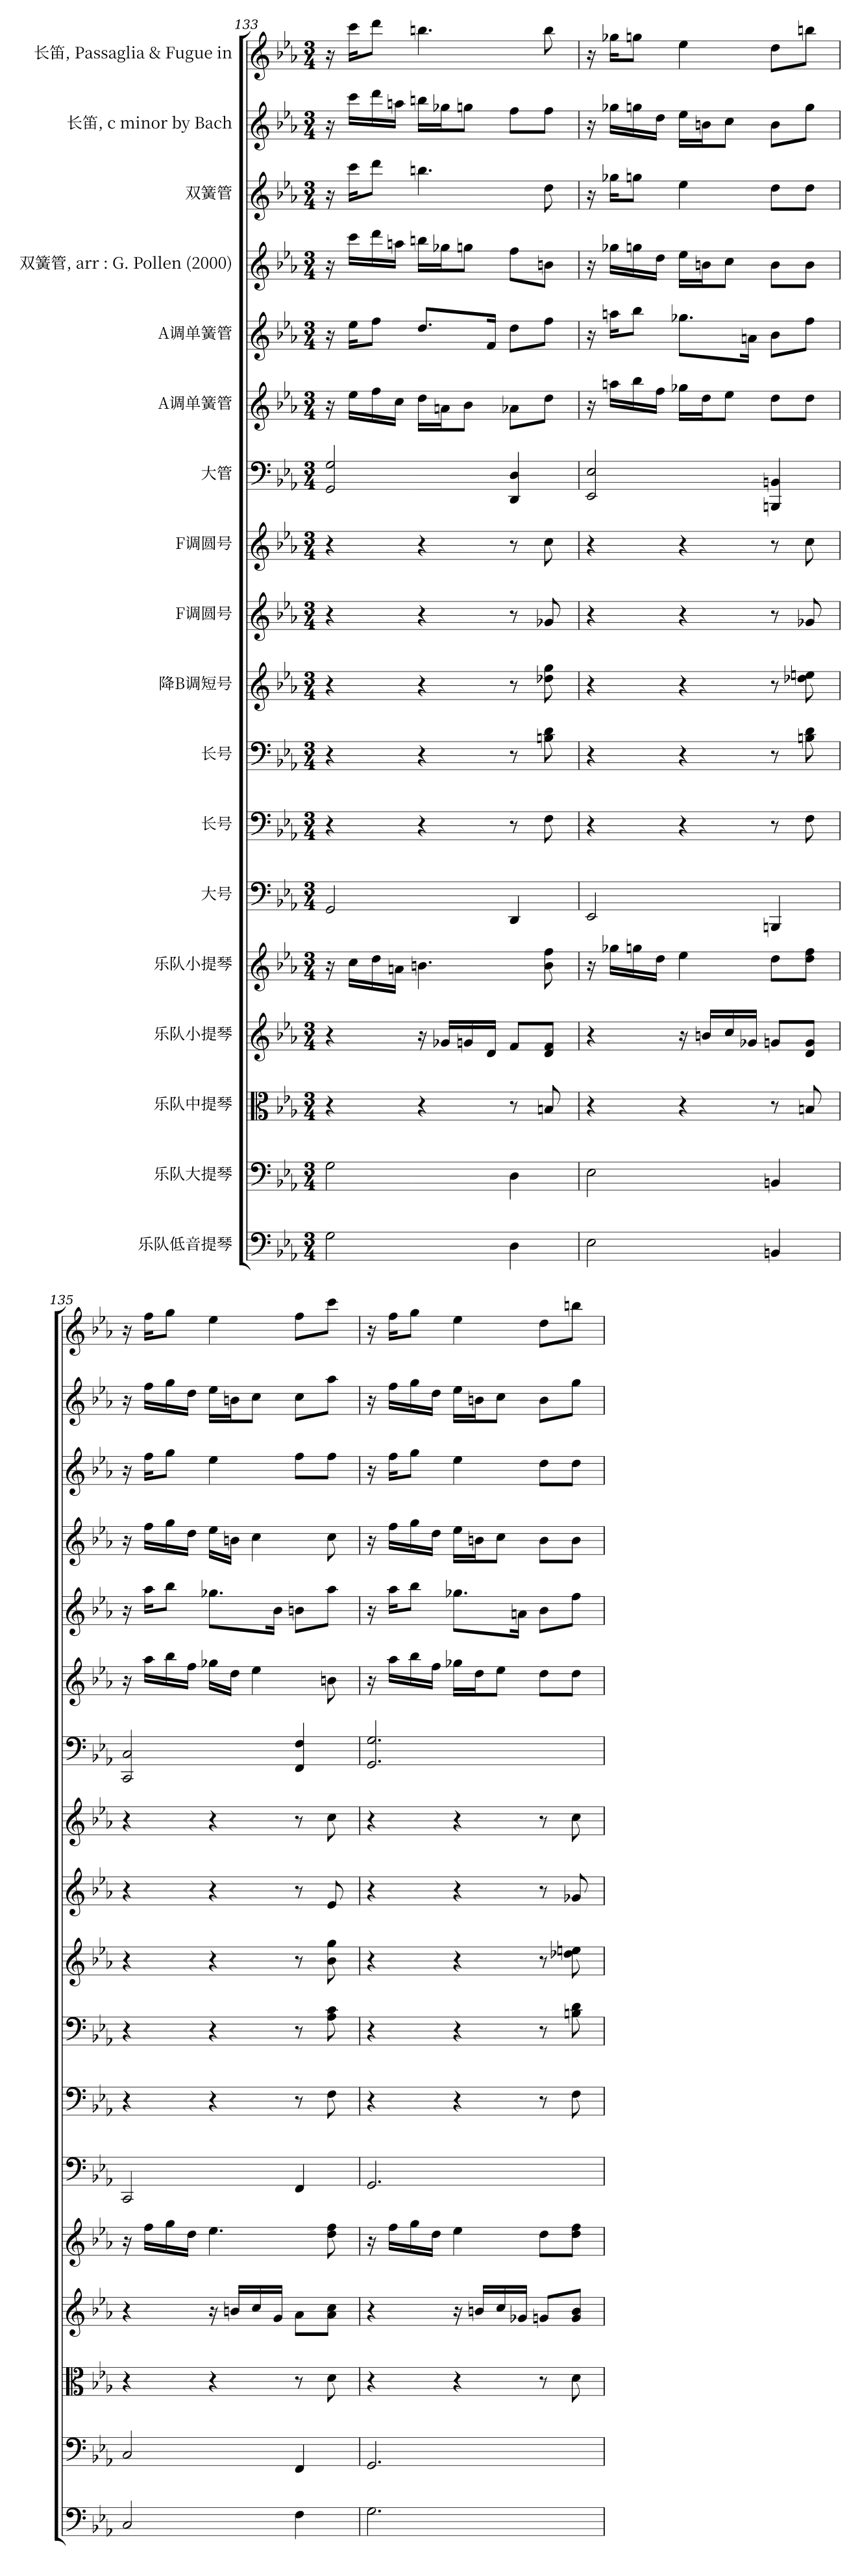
**kern	**kern	**kern	**kern	**kern	**kern	**kern	**kern	**kern	**kern	**kern	**kern	**kern	**kern	**kern	**kern	**kern	**kern
*part18	*part17	*part16	*part15	*part14	*part13	*part12	*part11	*part10	*part9	*part8	*part7	*part6	*part5	*part4	*part3	*part2	*part1
*staff18	*staff17	*staff16	*staff15	*staff14	*staff13	*staff12	*staff11	*staff10	*staff9	*staff8	*staff7	*staff6	*staff5	*staff4	*staff3	*staff2	*staff1
*I"乐队低音提琴	*I"乐队大提琴	*I"乐队中提琴	*I"乐队小提琴	*I"乐队小提琴	*I"大号	*I"长号	*I"长号	*I"降B调短号	*I"F调圆号	*I"F调圆号	*I"大管	*I"A调单簧管	*I"A调单簧管	*I"双簧管, arr :  G. Pollen (2000)	*I"双簧管	*I"长笛, c minor by Bach	*I"长笛, Passaglia &amp; Fugue in
*clefF4	*clefF4	*clefC3	*clefG2	*clefG2	*clefF4	*clefF4	*clefF4	*clefG2	*clefG2	*clefG2	*clefF4	*clefG2	*clefG2	*clefG2	*clefG2	*clefG2	*clefG2
*ITrd7c12	*	*	*	*	*	*	*	*ITrd1c2	*ITrd4c7	*ITrd4c7	*	*ITrd2c3	*ITrd2c3	*	*	*	*
*k[b-e-a-]	*k[b-e-a-]	*k[b-e-a-]	*k[b-e-a-]	*k[b-e-a-]	*k[b-e-a-]	*k[b-e-a-]	*k[b-e-a-]	*k[b-e-a-d-g-]	*k[b-e-a-d-]	*k[b-e-a-d-]	*k[b-e-a-]	*k[]	*k[]	*k[b-e-a-]	*k[b-e-a-]	*k[b-e-a-]	*k[b-e-a-]
*M3/4	*M3/4	*M3/4	*M3/4	*M3/4	*M3/4	*M3/4	*M3/4	*M3/4	*M3/4	*M3/4	*M3/4	*M3/4	*M3/4	*M3/4	*M3/4	*M3/4	*M3/4
=133	=133	=133	=133	=133	=133	=133	=133	=133	=133	=133	=133	=133	=133	=133	=133	=133	=133
2GG\	2G\	4r	4r	16r	2GG/	4r	4r	4r	4r	4r	2GG/ 2G/	16r	16r	16r	16r	16r	16r
.	.	.	.	16cc\LL	.	.	.	.	.	.	.	16cc\LL	16cc\KL	16ccc\LL	16ccc\KL	16ccc\LL	16ccc\KL
.	.	.	.	16dd\	.	.	.	.	.	.	.	16dd\	8dd\J	16ddd\	8ddd\J	16ddd\	8ddd\J
.	.	.	.	16an\JJ	.	.	.	.	.	.	.	16a\JJ	.	16aan\JJ	.	16aan\JJ	.
.	.	4r	16r	4.bn\	.	4r	4r	4r	4r	4r	.	16b\LL	8.b/L	16bbn\LL	4.bbn\	16bbn\LL	4.bbn\
.	.	.	16g-X/LL	.	.	.	.	.	.	.	.	16f#X\J	.	16gg-X\J	.	16gg-X\J	.
.	.	.	16gn/	.	.	.	.	.	.	.	.	8g\J	.	8ggn\J	.	8ggn\J	.
.	.	.	16d/JJ	.	.	.	.	.	.	.	.	.	16d/Jk	.	.	.	.
4DD\	4D\	8r	8f/L	.	4DD/	8r	8r	8r	8r	8r	4DD/ 4D/	8fn\L	8b\L	8ff\L	.	8ff\L	.
.	.	8Bn/	8d/ 8f/J	8b\ 8ff\	.	8F\	8Bn\ 8d\	8cc-X\ 8ff\	8c-X/	8f\	.	8b\J	8dd\J	8bn\J	8dd\	8ff\J	8bb\
!!LO:PB:g=z
=134	=134	=134	=134	=134	=134	=134	=134	=134	=134	=134	=134	=134	=134	=134	=134	=134	=134
2EE-\	2E-\	4r	4r	16r	2EE-/	4r	4r	4r	4r	4r	2EE-/ 2E-/	16r	16r	16r	16r	16r	16r
.	.	.	.	16gg-X\LL	.	.	.	.	.	.	.	16ff#X\LL	16ff#X\KL	16gg-X\LL	16gg-X\KL	16gg-X\LL	16gg-X\KL
.	.	.	.	16ggn\	.	.	.	.	.	.	.	16gg\	8gg\J	16ggn\	8ggn\J	16ggn\	8ggn\J
.	.	.	.	16dd\JJ	.	.	.	.	.	.	.	16dd\JJ	.	16dd\JJ	.	16dd\JJ	.
.	.	4r	16r	4ee-\	.	4r	4r	4r	4r	4r	.	16ee-X\LL	8.ee-X\L	16ee-\LL	4ee-\	16ee-\LL	4ee-\
.	.	.	16bn/LL	.	.	.	.	.	.	.	.	16b\J	.	16bn\J	.	16bn\J	.
.	.	.	16cc/	.	.	.	.	.	.	.	.	8cc\J	.	8cc\J	.	8cc\J	.
.	.	.	16g-X/JJ	.	.	.	.	.	.	.	.	.	16f#X\Jk	.	.	.	.
4BBBn/	4BBn/	8r	8gn/L	8dd\L	4BBBn/	8r	8r	8r	8r	8r	4BBBn/ 4BBn/	8b\L	8g\L	8b\L	8dd\L	8b\L	8dd\L
.	.	8Bn/	8d/ 8g/J	8dd\ 8ff\J	.	8F\	8Bn\ 8d\	8cc-X\ 8ddn\	8c-X/	8f\	.	8b\J	8dd\J	8b\J	8dd\J	8gg\J	8bbn\J
=135	=135	=135	=135	=135	=135	=135	=135	=135	=135	=135	=135	=135	=135	=135	=135	=135	=135
2CC/	2C/	4r	4r	16r	2CC/	4r	4r	4r	4r	4r	2CC/ 2C/	16r	16r	16r	16r	16r	16r
.	.	.	.	16ff\LL	.	.	.	.	.	.	.	16ff\LL	16ff\KL	16ff\LL	16ff\KL	16ff\LL	16ff\KL
.	.	.	.	16gg\	.	.	.	.	.	.	.	16gg\	8gg\J	16gg\	8gg\J	16gg\	8gg\J
.	.	.	.	16dd\JJ	.	.	.	.	.	.	.	16dd\JJ	.	16dd\JJ	.	16dd\JJ	.
.	.	4r	16r	4.ee-\	.	4r	4r	4r	4r	4r	.	16ee-X\LL	8.ee-X\L	16ee-\LL	4ee-\	16ee-\LL	4ee-\
.	.	.	16bn/LL	.	.	.	.	.	.	.	.	16b\JJ	.	16bn\JJ	.	16bn\J	.
.	.	.	16cc/	.	.	.	.	.	.	.	.	4cc\	.	4cc\	.	8cc\J	.
.	.	.	16g/JJ	.	.	.	.	.	.	.	.	.	16g\Jk	.	.	.	.
4FF\	4FF/	8r	8a-\L	.	4FF/	8r	8r	8r	8r	8r	4FF/ 4F/	.	8g#X\L	.	8ff\L	8cc\L	8ff\L
.	.	8d\	8a-\ 8cc\J	8dd\ 8ff\	.	8F\	8A-\ 8c\	8a-\ 8ff\	8A-/	8f\	.	8g#X\	8ff\J	8cc\	8ff\J	8aa-\J	8ccc\J
!!LO:PB:g=z
=136	=136	=136	=136	=136	=136	=136	=136	=136	=136	=136	=136	=136	=136	=136	=136	=136	=136
2.GG\	2.GG/	4r	4r	16r	2.GG/	4r	4r	4r	4r	4r	2.GG/ 2.G/	16r	16r	16r	16r	16r	16r
.	.	.	.	16ff\LL	.	.	.	.	.	.	.	16ff\LL	16ff\KL	16ff\LL	16ff\KL	16ff\LL	16ff\KL
.	.	.	.	16gg\	.	.	.	.	.	.	.	16gg\	8gg\J	16gg\	8gg\J	16gg\	8gg\J
.	.	.	.	16dd\JJ	.	.	.	.	.	.	.	16dd\JJ	.	16dd\JJ	.	16dd\JJ	.
.	.	4r	16r	4ee-\	.	4r	4r	4r	4r	4r	.	16ee-X\LL	8.ee-X\L	16ee-\LL	4ee-\	16ee-\LL	4ee-\
.	.	.	16bn/LL	.	.	.	.	.	.	.	.	16b\J	.	16bn\J	.	16bn\J	.
.	.	.	16cc/	.	.	.	.	.	.	.	.	8cc\J	.	8cc\J	.	8cc\J	.
.	.	.	16g-X/JJ	.	.	.	.	.	.	.	.	.	16f#X\Jk	.	.	.	.
.	.	8r	8gn/L	8dd\L	.	8r	8r	8r	8r	8r	.	8b\L	8g\L	8b\L	8dd\L	8b\L	8dd\L
.	.	8d\	8g/ 8b/J	8dd\ 8ff\J	.	8F\	8Bn\ 8d\	8cc-X\ 8ddn\	8c-X/	8f\	.	8b\J	8dd\J	8b\J	8dd\J	8gg\J	8bbn\J
=	=	=	=	=	=	=	=	=	=	=	=	=	=	=	=	=	=
*-	*-	*-	*-	*-	*-	*-	*-	*-	*-	*-	*-	*-	*-	*-	*-	*-	*-
